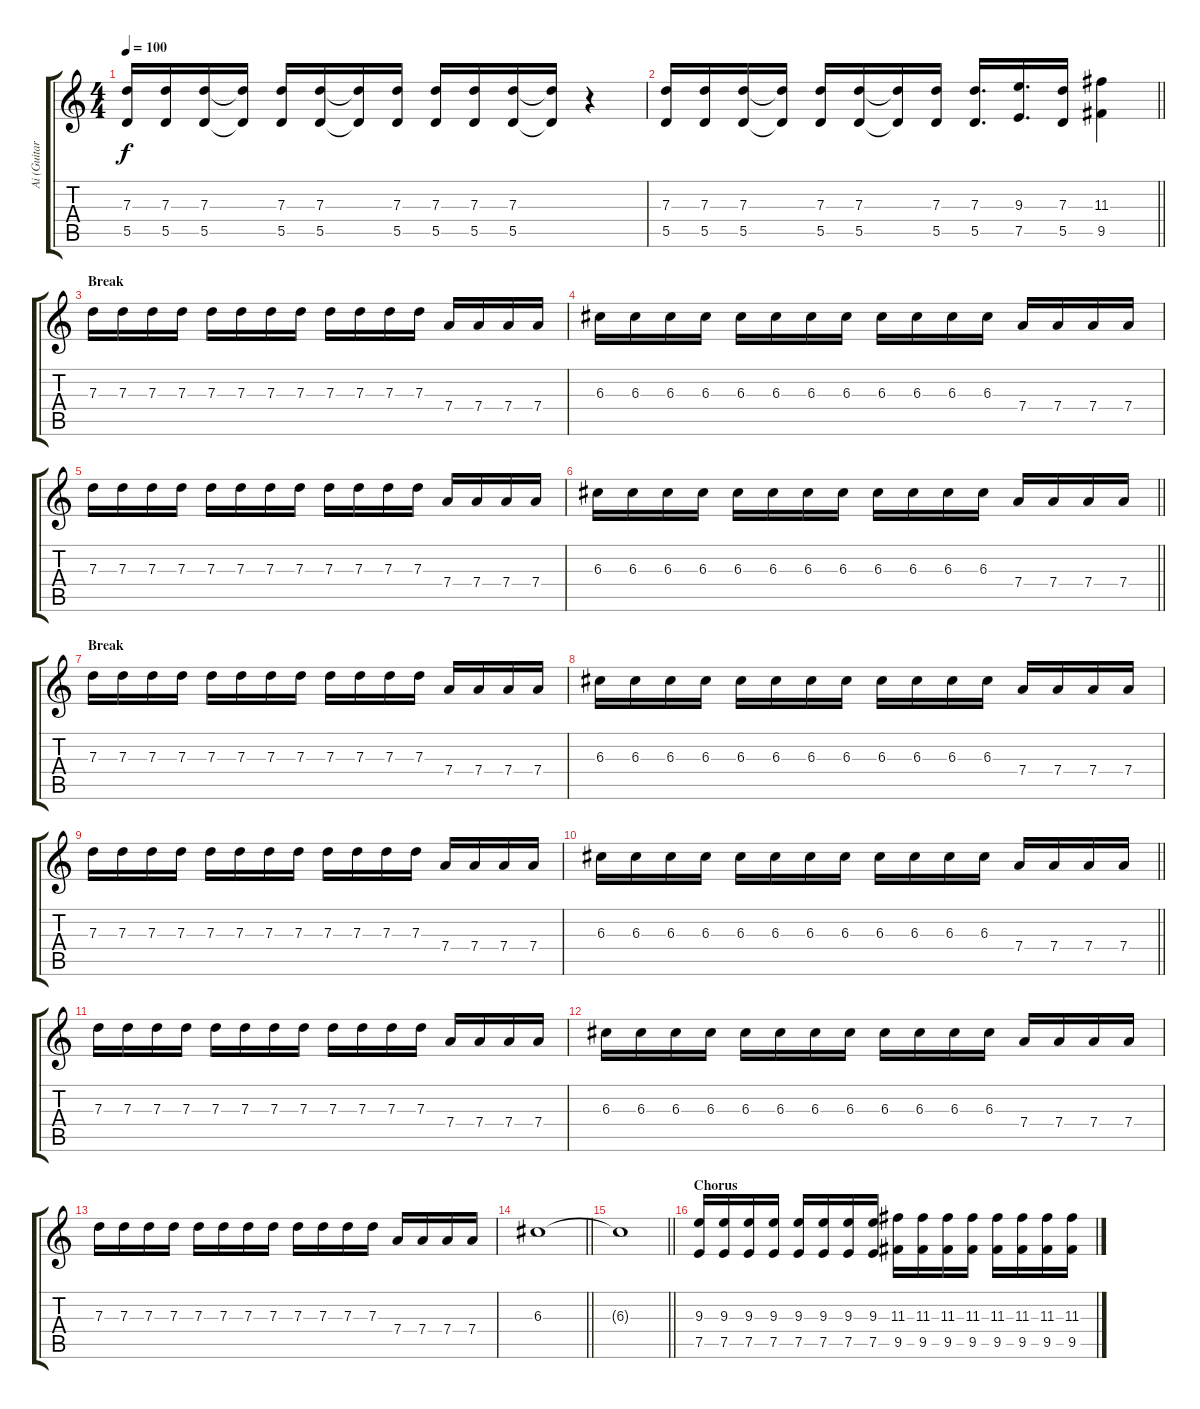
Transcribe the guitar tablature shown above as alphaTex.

\track ("Ai (Guitar)" "Ai (Guitar") {instrument distortionguitar}
\staff {score tabs}
\tuning (E4 B3 G3 D3 A2 D2) {hide}
\ts (4 4)
\tempo 100
\clef g2
\ks c
(7.3 5.5).16{dy f} (7.3 5.5).16 (7.3 5.5).16 (7.3{t} 5.5{t}).16 (7.3 5.5).16 (7.3 5.5).16 (7.3{t} 5.5{t}).16 (7.3 5.5).16 (7.3 5.5).16 (7.3 5.5).16 (7.3 5.5).16 (7.3{t} 5.5{t}).16 r.4 |
\barLineRight lightlight
(7.3 5.5).16 (7.3 5.5).16 (7.3 5.5).16 (7.3{t} 5.5{t}).16 (7.3 5.5).16 (7.3 5.5).16 (7.3{t} 5.5{t}).16 (7.3 5.5).16 (7.3 5.5).16{d} (9.3 7.5).16{d} (7.3 5.5).16 (11.3 9.5).4 |
\section ("" "Break")
7.3.16 7.3.16 7.3.16 7.3.16 7.3.16 7.3.16 7.3.16 7.3.16 7.3.16 7.3.16 7.3.16 7.3.16 7.4.16 7.4.16 7.4.16 7.4.16 |
6.3.16 6.3.16 6.3.16 6.3.16 6.3.16 6.3.16 6.3.16 6.3.16 6.3.16 6.3.16 6.3.16 6.3.16 7.4.16 7.4.16 7.4.16 7.4.16 |
7.3.16 7.3.16 7.3.16 7.3.16 7.3.16 7.3.16 7.3.16 7.3.16 7.3.16 7.3.16 7.3.16 7.3.16 7.4.16 7.4.16 7.4.16 7.4.16 |
\barLineRight lightlight
6.3.16 6.3.16 6.3.16 6.3.16 6.3.16 6.3.16 6.3.16 6.3.16 6.3.16 6.3.16 6.3.16 6.3.16 7.4.16 7.4.16 7.4.16 7.4.16 |
\section ("" "Break")
7.3.16 7.3.16 7.3.16 7.3.16 7.3.16 7.3.16 7.3.16 7.3.16 7.3.16 7.3.16 7.3.16 7.3.16 7.4.16 7.4.16 7.4.16 7.4.16 |
6.3.16 6.3.16 6.3.16 6.3.16 6.3.16 6.3.16 6.3.16 6.3.16 6.3.16 6.3.16 6.3.16 6.3.16 7.4.16 7.4.16 7.4.16 7.4.16 |
7.3.16 7.3.16 7.3.16 7.3.16 7.3.16 7.3.16 7.3.16 7.3.16 7.3.16 7.3.16 7.3.16 7.3.16 7.4.16 7.4.16 7.4.16 7.4.16 |
\barLineRight lightlight
6.3.16 6.3.16 6.3.16 6.3.16 6.3.16 6.3.16 6.3.16 6.3.16 6.3.16 6.3.16 6.3.16 6.3.16 7.4.16 7.4.16 7.4.16 7.4.16 |
7.3.16 7.3.16 7.3.16 7.3.16 7.3.16 7.3.16 7.3.16 7.3.16 7.3.16 7.3.16 7.3.16 7.3.16 7.4.16 7.4.16 7.4.16 7.4.16 |
6.3.16 6.3.16 6.3.16 6.3.16 6.3.16 6.3.16 6.3.16 6.3.16 6.3.16 6.3.16 6.3.16 6.3.16 7.4.16 7.4.16 7.4.16 7.4.16 |
7.3.16 7.3.16 7.3.16 7.3.16 7.3.16 7.3.16 7.3.16 7.3.16 7.3.16 7.3.16 7.3.16 7.3.16 7.4.16 7.4.16 7.4.16 7.4.16 |
\barLineRight lightlight
6.3.1 |
\barLineRight lightlight
6.3{t}.1 |
\section ("" "Chorus")
(9.3 7.5).16 (9.3 7.5).16 (9.3 7.5).16 (9.3 7.5).16 (9.3 7.5).16 (9.3 7.5).16 (9.3 7.5).16 (9.3 7.5).16 (11.3 9.5).16 (11.3 9.5).16 (11.3 9.5).16 (11.3 9.5).16 (11.3 9.5).16 (11.3 9.5).16 (11.3 9.5).16 (11.3 9.5).16
